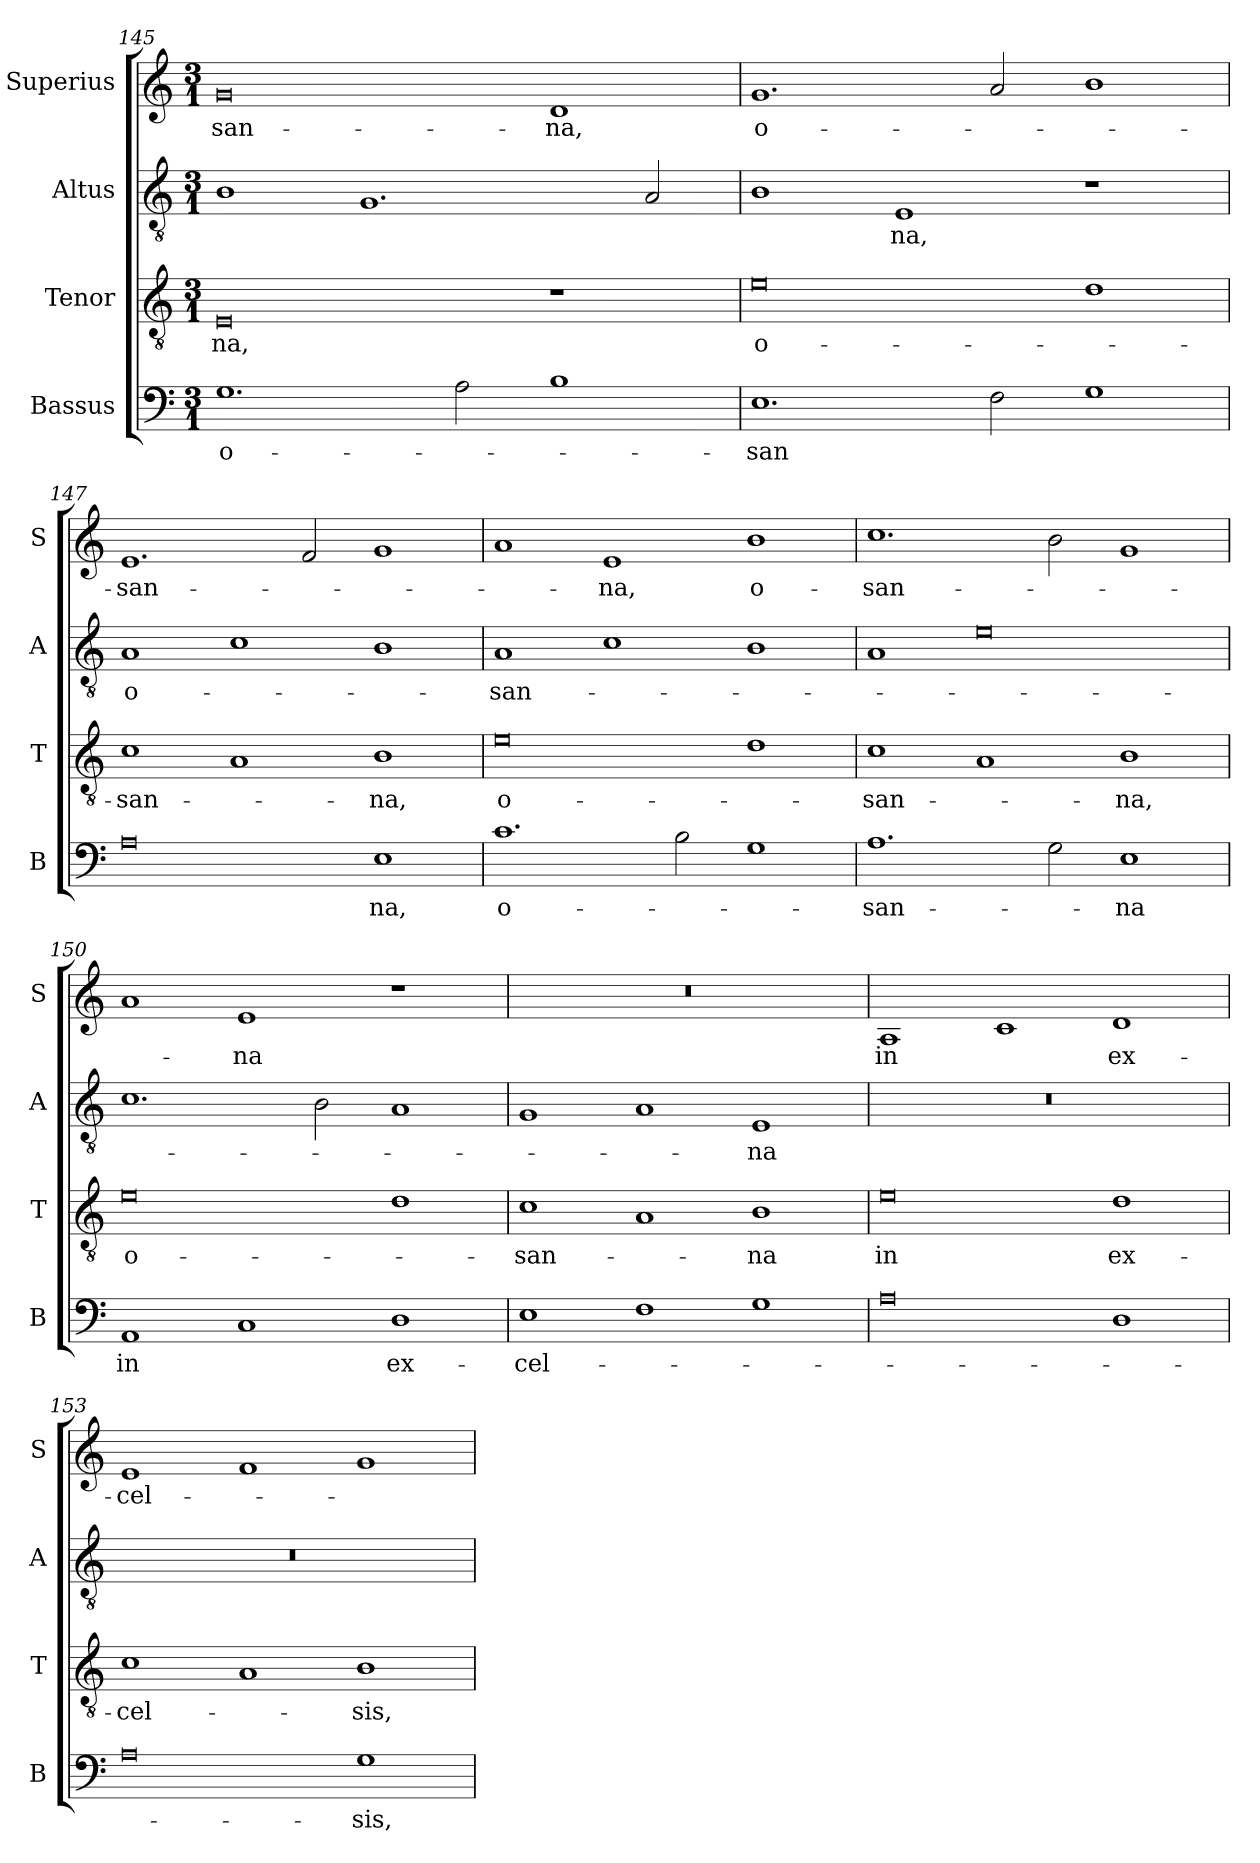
**kern	**text	**kern	**text	**kern	**text	**kern	**text
*part4	*part4	*part3	*part3	*part2	*part2	*part1	*part1
*staff4	*staff4	*staff3	*staff3	*staff2	*staff2	*staff1	*staff1
*I"Bassus	*	*I"Tenor	*	*I"Altus	*	*I"Superius	*
*I'B	*	*I'T	*	*I'A	*	*I'S	*
*clefF4	*	*clefGv2	*	*clefGv2	*	*clefG2	*
*k[]	*	*k[]	*	*k[]	*	*k[]	*
*M3/1	*	*M3/1	*	*M3/1	*	*M3/1	*
=145	=145	=145	=145	=145	=145	=145	=145
1.G	o-	0E	-na,	1B	.	0g	-san-
.	.	.	.	1.G	.	.	.
2A\	.	.	.	.	.	.	.
1B	.	1r	.	.	.	1d	-na,
.	.	.	.	2A/	.	.	.
=146	=146	=146	=146	=146	=146	=146	=146
1.E	-san	0e	o-	1B	.	1.g	o-
.	.	.	.	1E	-na,	.	.
2F\	.	.	.	.	.	2a/	.
1G	.	1d	.	1r	.	1b	.
=147	=147	=147	=147	=147	=147	=147	=147
0A	.	1c	-san-	1A	o-	1.e	-san-
.	.	1A	.	1c	.	.	.
.	.	.	.	.	.	2f/	.
1E	-na,	1B	-na,	1B	.	1g	.
=148	=148	=148	=148	=148	=148	=148	=148
1.c	o-	0e	o-	1A	-san-	1a	.
.	.	.	.	1c	.	1e	-na,
2B\	.	.	.	.	.	.	.
1G	.	1d	.	1B	.	1b	o-
=149	=149	=149	=149	=149	=149	=149	=149
1.A	-san-	1c	-san-	1A	.	1.cc	-san-
.	.	1A	.	0e	.	.	.
2G\	.	.	.	.	.	2b\	.
1E	-na	1B	-na,	.	.	1g	.
=150	=150	=150	=150	=150	=150	=150	=150
1AA	in	0e	o-	1.c	.	1a	.
1C	.	.	.	.	.	1e	-na
.	.	.	.	2B\	.	.	.
1D	ex-	1d	.	1A	.	1r	.
=151	=151	=151	=151	=151	=151	=151	=151
1E	-cel-	1c	-san-	1G	.	0.r	.
1F	.	1A	.	1A	.	.	.
1G	.	1B	-na	1E	-na	.	.
=152	=152	=152	=152	=152	=152	=152	=152
0A	.	0e	in	0.r	.	1A	in
.	.	.	.	.	.	1c	.
1D	.	1d	ex-	.	.	1d	ex-
=153	=153	=153	=153	=153	=153	=153	=153
0A	.	1c	-cel-	0.r	.	1e	-cel-
.	.	1A	.	.	.	1f	.
1G	-sis,	1B	-sis,	.	.	1g	.
=	=	=	=	=	=	=	=
*-	*-	*-	*-	*-	*-	*-	*-
